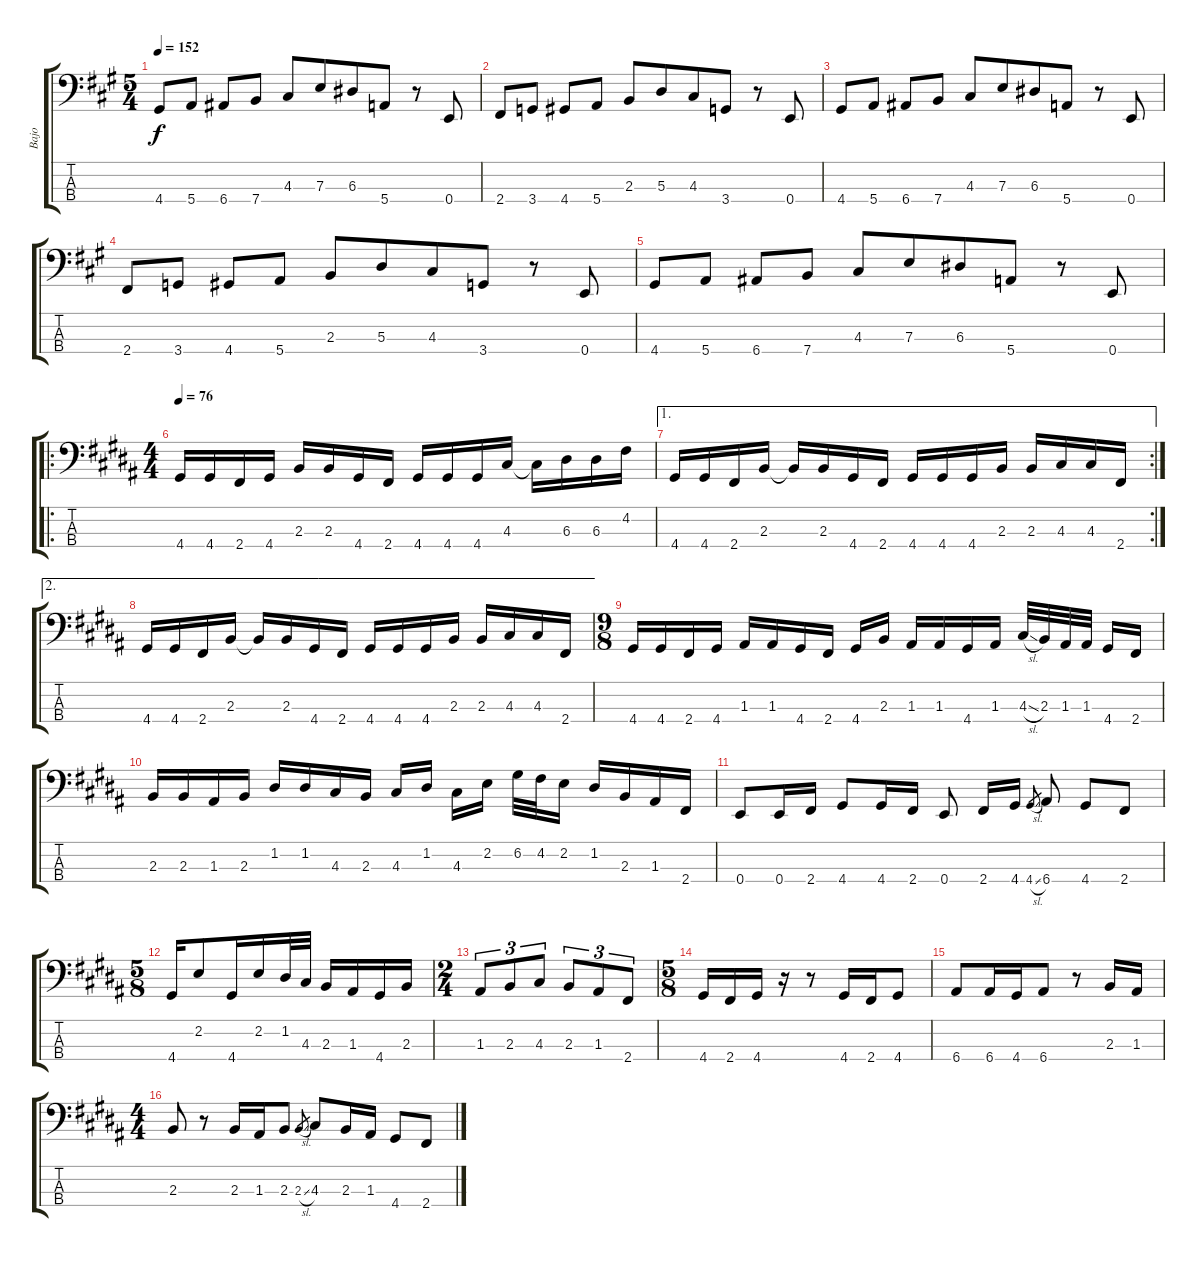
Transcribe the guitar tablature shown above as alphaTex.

\track ("Bajo" "Bajo") {instrument electricbassfinger}
\staff {score tabs}
\tuning (G2 D2 A1 E1) {hide}
\ts (5 4)
\tempo 152
\clef f4
\ks a
4.4.8{dy f} 5.4.8 6.4.8 7.4.8{beam split} 4.3.8 7.3.8{beam merge} 6.3.8 5.4.8 r.8 0.4.8 |
2.4.8 3.4.8 4.4.8 5.4.8{beam split} 2.3.8 5.3.8{beam merge} 4.3.8 3.4.8 r.8 0.4.8 |
4.4.8 5.4.8 6.4.8 7.4.8{beam split} 4.3.8 7.3.8{beam merge} 6.3.8 5.4.8 r.8 0.4.8 |
2.4.8 3.4.8 4.4.8 5.4.8{beam split} 2.3.8 5.3.8{beam merge} 4.3.8 3.4.8 r.8 0.4.8 |
4.4.8 5.4.8 6.4.8 7.4.8{beam split} 4.3.8 7.3.8{beam merge} 6.3.8 5.4.8 r.8 0.4.8 |
\ro
\ts (4 4)
\tempo 76
\ks b
4.4.16 4.4.16 2.4.16 4.4.16 2.3.16 2.3.16 4.4.16 2.4.16 4.4.16 4.4.16 4.4.16 4.3.16 4.3{t}.16 6.3.16 6.3.16 4.2.16 |
\ae 1
\rc 2
4.4.16 4.4.16 2.4.16 2.3.16 2.3{t}.16 2.3.16 4.4.16 2.4.16 4.4.16 4.4.16 4.4.16 2.3.16 2.3.16 4.3.16 4.3.16 2.4.16 |
\ae 2
4.4.16 4.4.16 2.4.16 2.3.16 2.3{t}.16 2.3.16 4.4.16 2.4.16 4.4.16 4.4.16 4.4.16 2.3.16 2.3.16 4.3.16 4.3.16 2.4.16 |
\ts (9 8)
4.4.16 4.4.16 2.4.16 4.4.16{beam split} 1.3.16 1.3.16{beam merge} 4.4.16 2.4.16{beam split} 4.4.16 2.3.16{beam split} 1.3.16 1.3.16{beam merge} 4.4.16 1.3.16{beam split} 4.3{sl}.32 2.3.32 1.3.32 1.3.32{beam split} 4.4.16 2.4.16 |
2.3.16 2.3.16 1.3.16 2.3.16{beam split} 1.2.16 1.2.16{beam merge} 4.3.16 2.3.16{beam split} 4.3.16 1.2.16{beam split} 4.3.16 2.2.16 6.2.32 4.2.32 2.2.16{beam split} 1.2.16 2.3.16 1.3.16 2.4.16 |
0.4.8 0.4.16 2.4.16{beam split} 4.4.8{beam merge} 4.4.16 2.4.16{beam split} 0.4.8{beam split} 2.4.16 4.4.16 4.4{sl}.8{gr beam merge} 6.4.8{beam split} 4.4.8 2.4.8 |
\ts (5 8)
4.4.16 2.2.8{beam merge} 4.4.16 2.2.16 1.2.32 4.3.32 2.3.16 1.3.16 4.4.16 2.3.16 |
\ts (2 4)
1.3.8{tu (3 2)} 2.3.8{tu (3 2)} 4.3.8{tu (3 2)} 2.3.8{tu (3 2)} 1.3.8{tu (3 2)} 2.4.8{tu (3 2)} |
\ts (5 8)
4.4.16 2.4.16{beam merge} 4.4.16 r.16 r.8 4.4.16 2.4.16{beam merge} 4.4.8 |
6.4.8{beam merge} 6.4.16 4.4.16 6.4.8 r.8 2.3.16 1.3.16 |
\ts (4 4)
2.3.8 r.8 2.3.16 1.3.16 2.3.8 2.3{sl}.8{gr} 4.3.8 2.3.16 1.3.16 4.4.8 2.4.8
